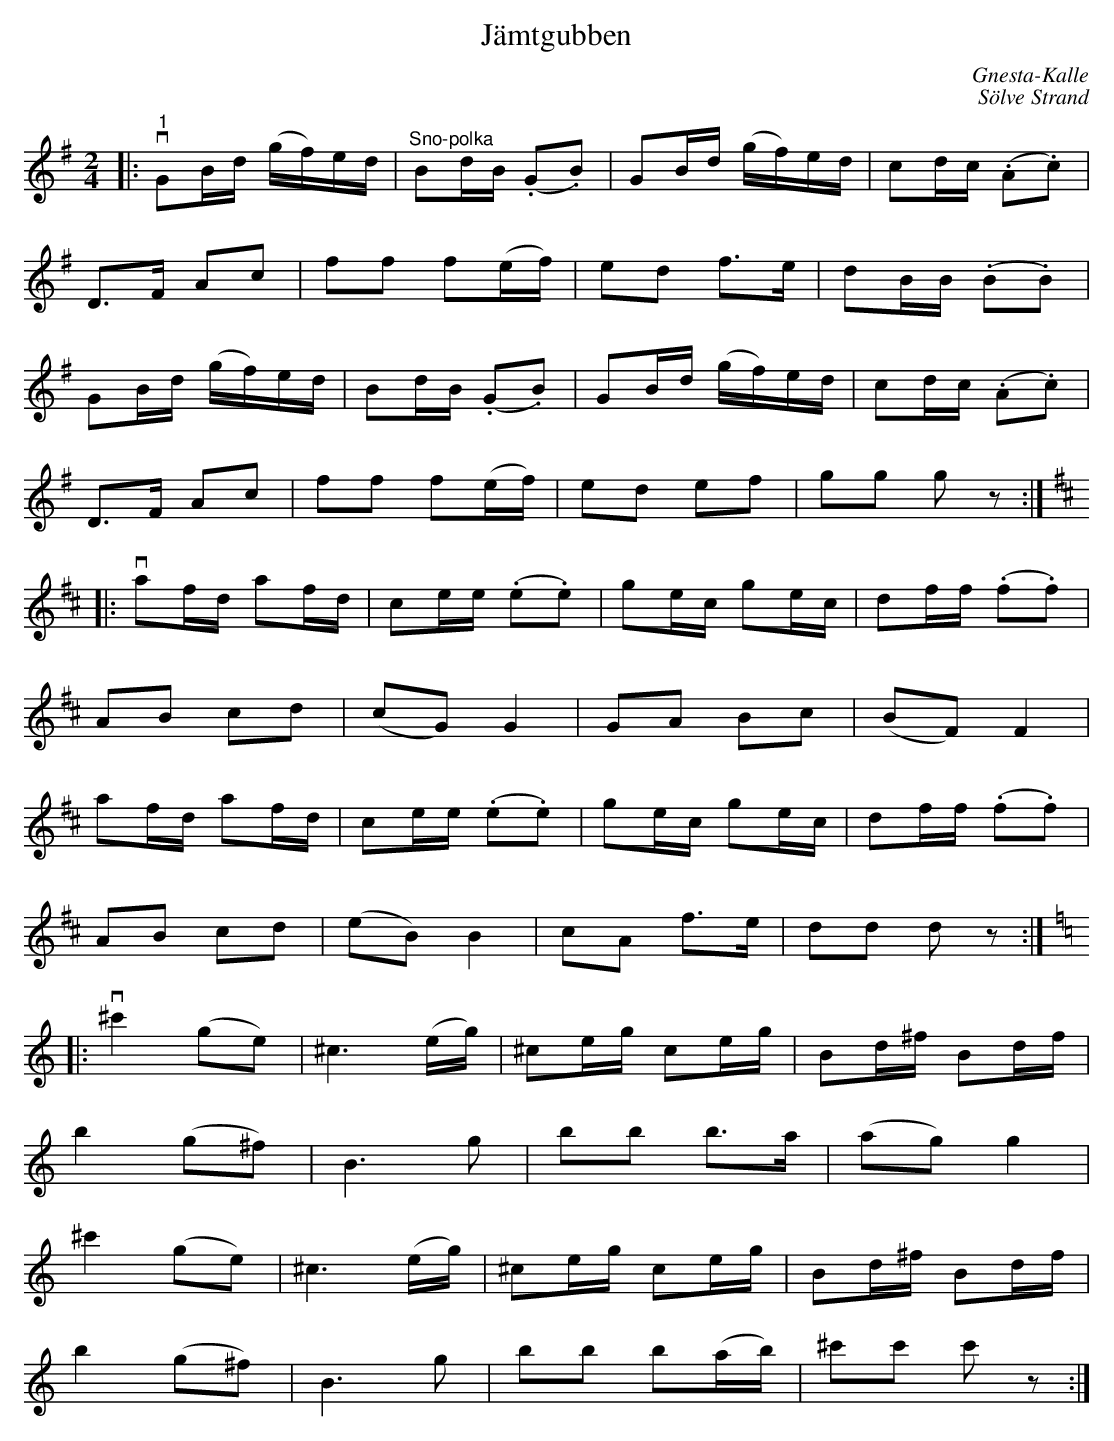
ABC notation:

X:1
T:Jämtgubben
C:Gnesta-Kalle
C:Sölve Strand
L:1/8
M:2/4
K:G
V:1
|:"^1"v GB/d/ (g/f/)e/d/ | "^Sno-polka" Bd/B/ (.G.B) | GB/d/ (g/f/)e/d/ | cd/c/ (.A.c) |
D>F Ac | ff f(e/f/) | ed f>e | dB/B/ (.B.B) |
GB/d/ (g/f/)e/d/ | Bd/B/ (.G.B) | GB/d/ (g/f/)e/d/ | cd/c/ (.A.c) |
D>F Ac | ff f(e/f/) | ed ef | gg g z ::
[K:D]v af/d/ af/d/ | ce/e/ (.e.e) | ge/c/ ge/c/ | df/f/ (.f.f) |
AB cd | (cG) G2 | GA Bc | (BF) F2 |
af/d/ af/d/ | ce/e/ (.e.e) | ge/c/ ge/c/ | df/f/ (.f.f) |
AB cd |(eB) B2 | cA f>e | dd d z ::
[K:C]v ^c'2 (ge) | ^c3 (e/g/) | ^ce/g/ ce/g/ | Bd/^f/ Bd/f/ |
b2 (g^f) | B3 g | bb b>a | (ag) g2 |
^c'2 (ge) | ^c3 (e/g/) | ^ce/g/ ce/g/ | Bd/^f/ Bd/f/ |
b2 (g^f) | B3 g | bb b(a/b/) | ^c'c' c' z :|
